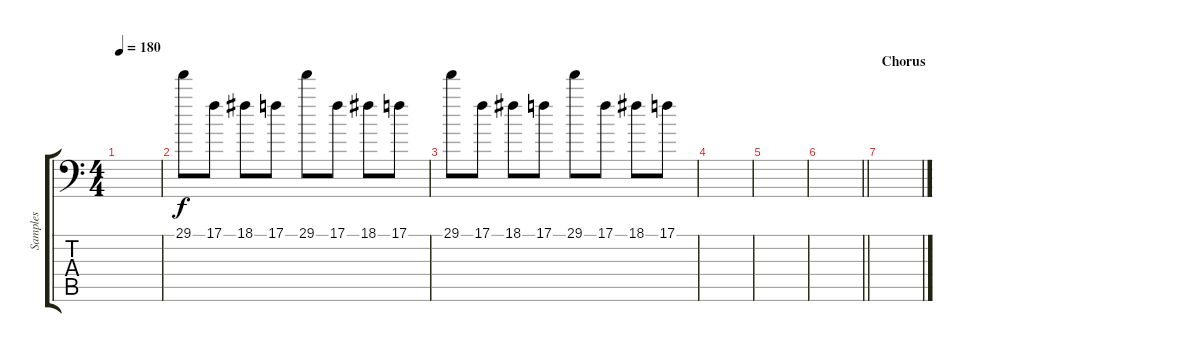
\track ("Samples" "Samples") {instrument pad2warm}
\staff {score tabs}
\tuning (C4 G3 Eb3 Bb2 F2 Bb1) {hide}
\ts (4 4)
\tempo 180
\clef f4
\ks c
|
29.1.8{volume 13} 17.1.8 18.1.8 17.1.8 29.1.8 17.1.8 18.1.8 17.1.8 |
29.1.8{volume 0} 17.1.8 18.1.8 17.1.8 29.1.8 17.1.8 18.1.8 17.1.8 |
|
|
\barLineRight lightlight
|
\section ("" "Chorus")
